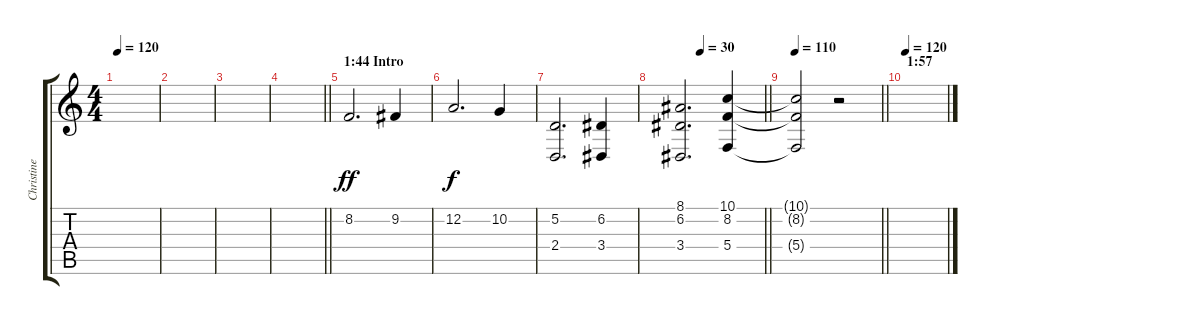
\track ("Christine S." "Christine ") {instrument pad8sweep}
\staff {score tabs}
\tuning (D4 A3 F3 C3 G2 D2) {hide}
\ts (4 4)
\tempo 120
\clef g2
\ks c
|
|
|
\barLineRight lightlight
|
\section ("" "1:44 Intro")
8.2.2{d dy ff} 9.2.4 |
12.2.2{d dy f} 10.2.4 |
(5.2 2.4).2{d} (6.2 3.4).4 |
\tempo (30 0.25)
\barLineRight lightlight
(8.1 6.2 3.4).2{d} (10.1 8.2 5.4).4 |
\tempo 110
\barLineRight lightlight
(10.1{t} 8.2{t} 5.4{t}).2 r.2 |
\section ("" "1:57")
\tempo 120
